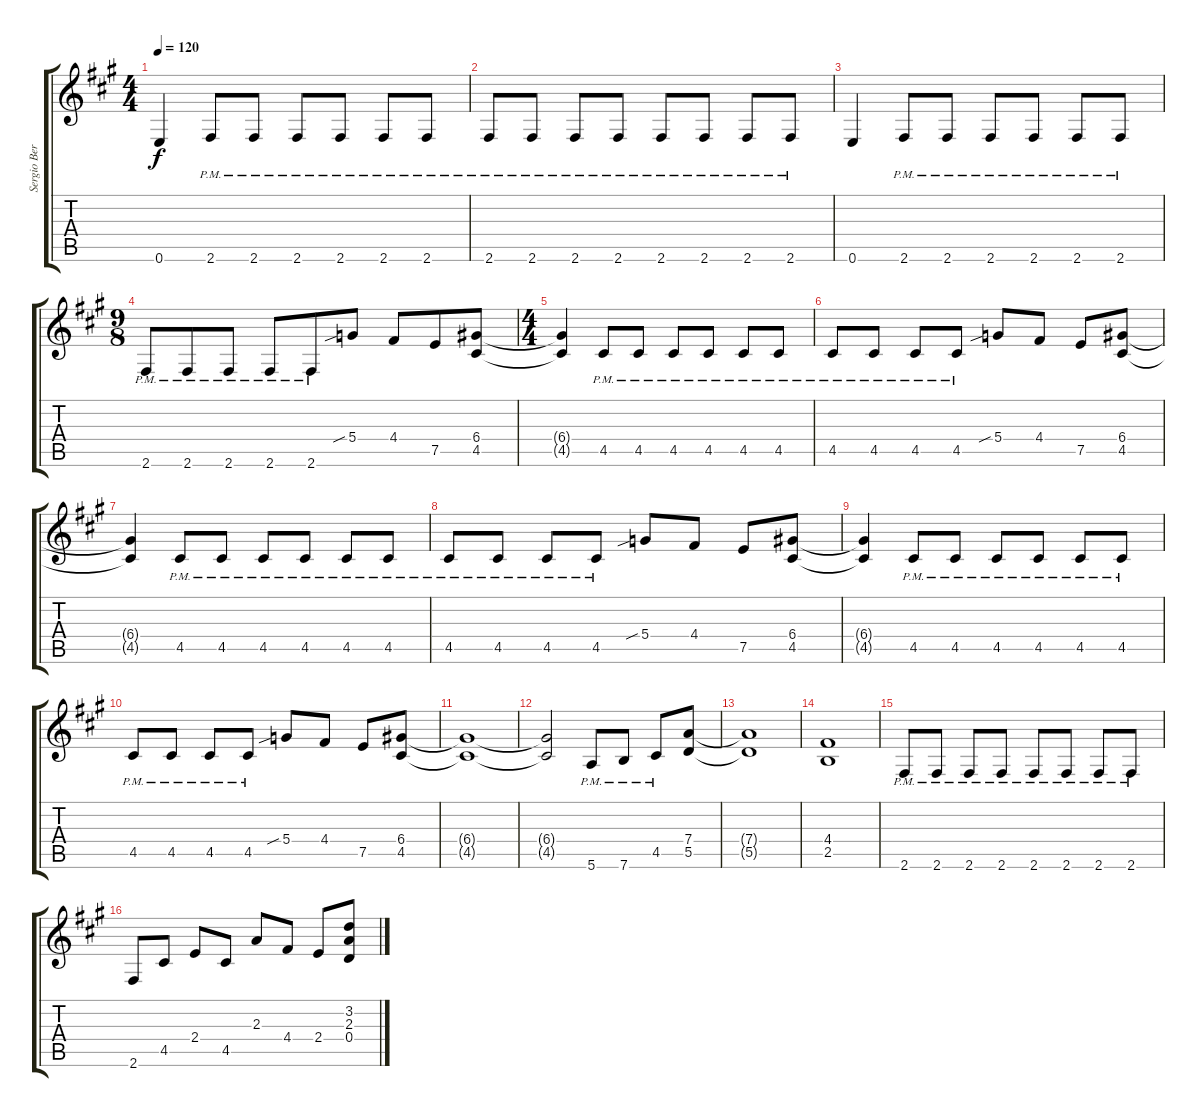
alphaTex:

\track ("Sergio Berdichevsky" "Sergio Ber") {instrument distortionguitar}
\staff {score tabs}
\tuning (E4 B3 G3 D3 A2 E2) {hide}
\ts (4 4)
\tempo 120
\clef g2
\ks a
0.6.4{dy f} 2.6{pm}.8 2.6{pm}.8 2.6{pm}.8 2.6{pm}.8 2.6{pm}.8 2.6{pm}.8 |
2.6{pm}.8 2.6{pm}.8 2.6{pm}.8 2.6{pm}.8 2.6{pm}.8 2.6{pm}.8 2.6{pm}.8 2.6{pm}.8 |
0.6.4 2.6{pm}.8 2.6{pm}.8 2.6{pm}.8 2.6{pm}.8 2.6{pm}.8 2.6{pm}.8 |
\ts (9 8)
2.6{pm}.8 2.6{pm}.8 2.6{pm}.8 2.6{pm}.8 2.6{pm}.8 5.4{sib}.8 4.4.8 7.5.8 (6.4 4.5).8 |
\ts (4 4)
(6.4{t} 4.5{t}).4 4.5{pm}.8 4.5{pm}.8 4.5{pm}.8 4.5{pm}.8 4.5{pm}.8 4.5{pm}.8 |
4.5{pm}.8 4.5{pm}.8 4.5{pm}.8 4.5{pm}.8 5.4{sib}.8 4.4.8 7.5.8 (6.4 4.5).8 |
(6.4{t} 4.5{t}).4 4.5{pm}.8 4.5{pm}.8 4.5{pm}.8 4.5{pm}.8 4.5{pm}.8 4.5{pm}.8 |
4.5{pm}.8 4.5{pm}.8 4.5{pm}.8 4.5{pm}.8 5.4{sib}.8 4.4.8 7.5.8 (6.4 4.5).8 |
(6.4{t} 4.5{t}).4 4.5{pm}.8 4.5{pm}.8 4.5{pm}.8 4.5{pm}.8 4.5{pm}.8 4.5{pm}.8 |
4.5{pm}.8 4.5{pm}.8 4.5{pm}.8 4.5{pm}.8 5.4{sib}.8 4.4.8 7.5.8 (6.4 4.5).8 |
(6.4{t} 4.5{t}).1 |
(6.4{t} 4.5{t}).2 5.6{pm}.8 7.6{pm}.8 4.5{pm}.8 (7.4 5.5).8 |
(7.4{t} 5.5{t}).1 |
(4.4 2.5).1 |
2.6{pm}.8 2.6{pm}.8 2.6{pm}.8 2.6{pm}.8 2.6{pm}.8 2.6{pm}.8 2.6{pm}.8 2.6{pm}.8 |
2.6.8 4.5.8 2.4.8 4.5.8 2.3.8 4.4.8 2.4.8 (3.2 2.3 0.4).8
